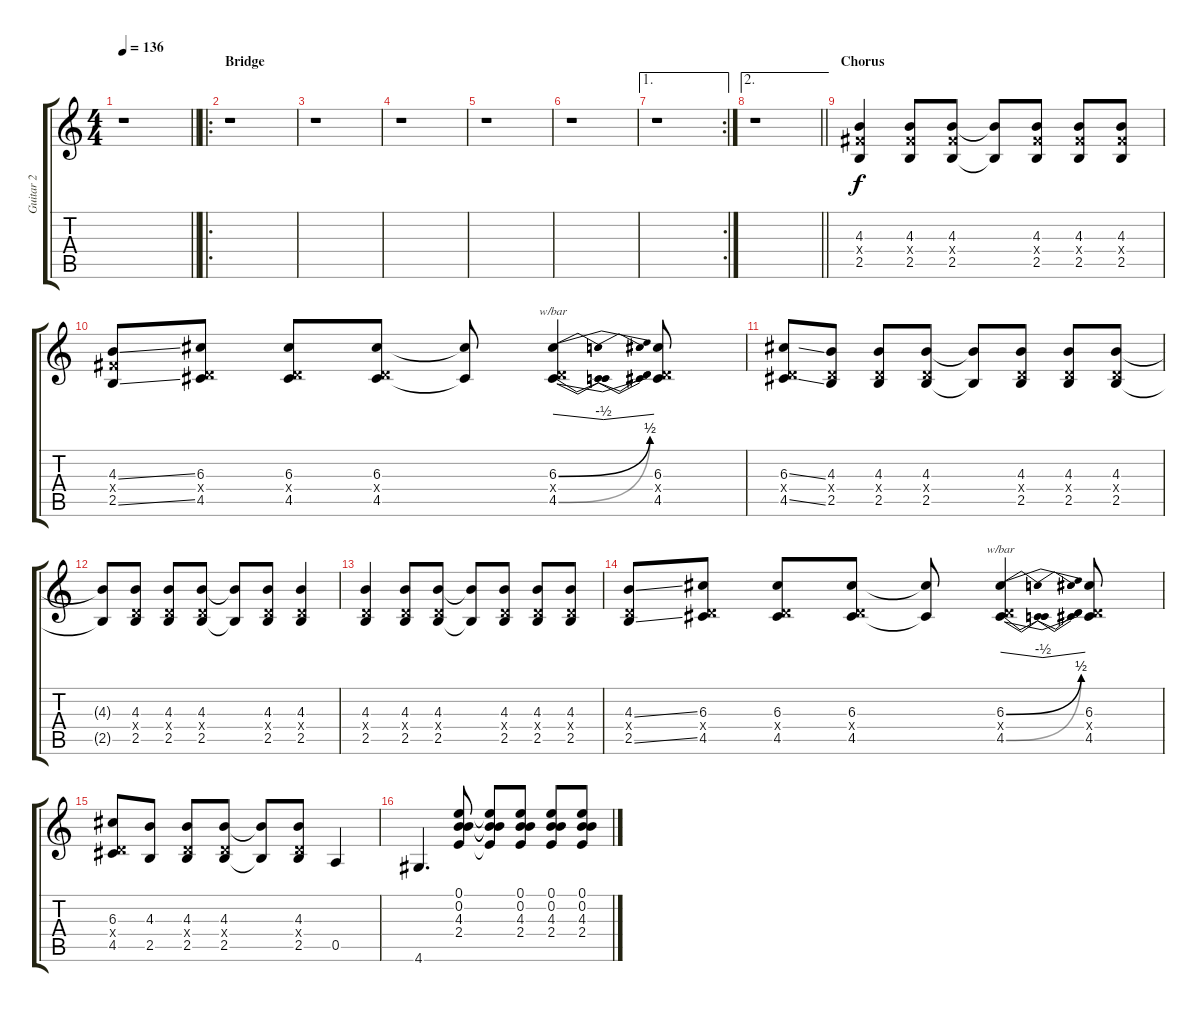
\track ("Guitar 2" "Guitar 2") {instrument distortionguitar}
\staff {score tabs}
\tuning (E4 B3 G3 D3 A2 E2) {hide}
\ts (4 4)
\tempo 136
\clef g2
\barLineRight lightlight
\ks c
r.1{dy f} |
\ro
\section ("" "Bridge")
r.1 |
r.1 |
r.1 |
r.1 |
r.1 |
\ae 1
\rc 2
r.1 |
\ae 2
\barLineRight lightlight
r.1 |
\section ("" "Chorus")
(4.3 4.4{x} 2.5).4 (4.3 4.4{x} 2.5).8 (4.3 4.4{x} 2.5).8 (4.3{t} 2.5{t}).8 (4.3 4.4{x} 2.5).8 (4.3 4.4{x} 2.5).8 (4.3 4.4{x} 2.5).8 |
(4.3{ss} 4.4{x} 2.5{ss}).8 (6.3 0.4{x} 4.5).8 (6.3 0.4{x} 4.5).8 (6.3 0.4{x} 4.5).8 (6.3{t} 4.5{t}).8 (6.3{be (bend 0 0 60 2)} 0.4{x} 4.5{be (bend 0 0 60 2)}).4{tbe (dip default 0 0 30 -2 60 0)} (6.3 0.4{x} 4.5).8 |
(6.3{ss} 0.4{x} 4.5{ss}).8 (4.3 0.4{x} 2.5).8 (4.3 0.4{x} 2.5).8 (4.3 0.4{x} 2.5).8 (4.3{t} 2.5{t}).8 (4.3 0.4{x} 2.5).8 (4.3 0.4{x} 2.5).8 (4.3 0.4{x} 2.5).8 |
(4.3{t} 2.5{t}).8 (4.3 0.4{x} 2.5).8 (4.3 0.4{x} 2.5).8 (4.3 0.4{x} 2.5).8 (4.3{t} 2.5{t}).8 (4.3 0.4{x} 2.5).8 (4.3 0.4{x} 2.5).4 |
(4.3 0.4{x} 2.5).4 (4.3 0.4{x} 2.5).8 (4.3 0.4{x} 2.5).8 (4.3{t} 2.5{t}).8 (4.3 0.4{x} 2.5).8 (4.3 0.4{x} 2.5).8 (4.3 0.4{x} 2.5).8 |
(4.3{ss} 0.4{x} 2.5{ss}).8 (6.3 0.4{x} 4.5).8 (6.3 0.4{x} 4.5).8 (6.3 0.4{x} 4.5).8 (6.3{t} 4.5{t}).8 (6.3{be (bend 0 0 60 2)} 0.4{x} 4.5{be (bend 0 0 60 2)}).4{tbe (dip default 0 0 30 -2 60 0)} (6.3 0.4{x} 4.5).8 |
(6.3 0.4{x} 4.5).8 (4.3 2.5).8 (4.3 0.4{x} 2.5).8 (4.3 0.4{x} 2.5).8 (4.3{t} 2.5{t}).8 (4.3 0.4{x} 2.5).8 0.5.4 |
4.6.4{d} (0.1 0.2 4.3 2.4).8 (0.1{t} 0.2{t} 4.3{t} 2.4{t}).8 (0.1 0.2 4.3 2.4).8 (0.1 0.2 4.3 2.4).8 (0.1 0.2 4.3 2.4).8
